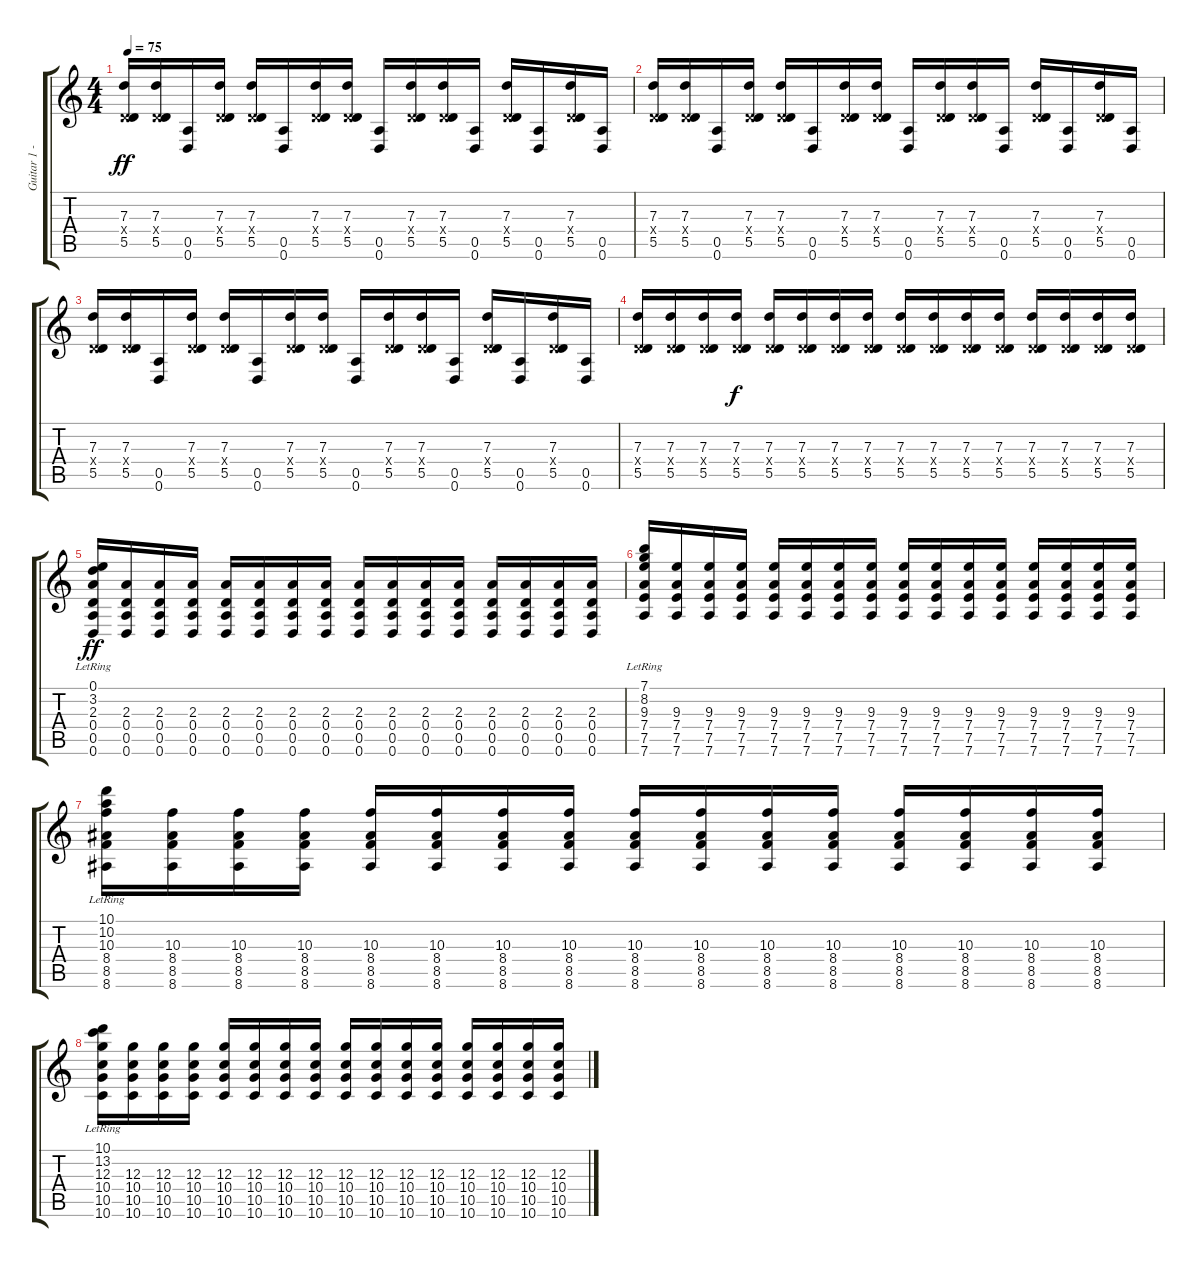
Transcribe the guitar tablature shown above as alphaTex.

\track ("Guitar 1 - Steve" "Guitar 1 -") {instrument distortionguitar}
\staff {score tabs}
\tuning (E4 B3 G3 D3 A2 D2) {hide}
\ts (4 4)
\tempo 75
\clef g2
\ks c
(7.3 0.4{x} 5.5).16{dy ff} (7.3 0.4{x} 5.5).16 (0.5 0.6).16 (7.3 0.4{x} 5.5).16 (7.3 0.4{x} 5.5).16 (0.5 0.6).16 (7.3 0.4{x} 5.5).16 (7.3 0.4{x} 5.5).16 (0.5 0.6).16 (7.3 0.4{x} 5.5).16 (7.3 0.4{x} 5.5).16 (0.5 0.6).16 (7.3 0.4{x} 5.5).16 (0.5 0.6).16 (7.3 0.4{x} 5.5).16 (0.5 0.6).16 |
(7.3 0.4{x} 5.5).16 (7.3 0.4{x} 5.5).16 (0.5 0.6).16 (7.3 0.4{x} 5.5).16 (7.3 0.4{x} 5.5).16 (0.5 0.6).16 (7.3 0.4{x} 5.5).16 (7.3 0.4{x} 5.5).16 (0.5 0.6).16 (7.3 0.4{x} 5.5).16 (7.3 0.4{x} 5.5).16 (0.5 0.6).16 (7.3 0.4{x} 5.5).16 (0.5 0.6).16 (7.3 0.4{x} 5.5).16 (0.5 0.6).16 |
(7.3 0.4{x} 5.5).16 (7.3 0.4{x} 5.5).16 (0.5 0.6).16 (7.3 0.4{x} 5.5).16 (7.3 0.4{x} 5.5).16 (0.5 0.6).16 (7.3 0.4{x} 5.5).16 (7.3 0.4{x} 5.5).16 (0.5 0.6).16 (7.3 0.4{x} 5.5).16 (7.3 0.4{x} 5.5).16 (0.5 0.6).16 (7.3 0.4{x} 5.5).16 (0.5 0.6).16 (7.3 0.4{x} 5.5).16 (0.5 0.6).16 |
(7.3 0.4{x} 5.5).16 (7.3 0.4{x} 5.5).16 (7.3 0.4{x} 5.5).16 (7.3 0.4{x} 5.5).16{dy f} (7.3 0.4{x} 5.5).16 (7.3 0.4{x} 5.5).16 (7.3 0.4{x} 5.5).16 (7.3 0.4{x} 5.5).16 (7.3 0.4{x} 5.5).16 (7.3 0.4{x} 5.5).16 (7.3 0.4{x} 5.5).16 (7.3 0.4{x} 5.5).16 (7.3 0.4{x} 5.5).16 (7.3 0.4{x} 5.5).16 (7.3 0.4{x} 5.5).16 (7.3 0.4{x} 5.5).16 |
(0.1{lr} 3.2{lr} 2.3 0.4 0.5 0.6).16{dy ff} (2.3 0.4 0.5 0.6).16 (2.3 0.4 0.5 0.6).16 (2.3 0.4 0.5 0.6).16 (2.3 0.4 0.5 0.6).16 (2.3 0.4 0.5 0.6).16 (2.3 0.4 0.5 0.6).16 (2.3 0.4 0.5 0.6).16 (2.3 0.4 0.5 0.6).16 (2.3 0.4 0.5 0.6).16 (2.3 0.4 0.5 0.6).16 (2.3 0.4 0.5 0.6).16 (2.3 0.4 0.5 0.6).16 (2.3 0.4 0.5 0.6).16 (2.3 0.4 0.5 0.6).16 (2.3 0.4 0.5 0.6).16 |
(7.1{lr} 8.2{lr} 9.3 7.4 7.5 7.6).16 (9.3 7.4 7.5 7.6).16 (9.3 7.4 7.5 7.6).16 (9.3 7.4 7.5 7.6).16 (9.3 7.4 7.5 7.6).16 (9.3 7.4 7.5 7.6).16 (9.3 7.4 7.5 7.6).16 (9.3 7.4 7.5 7.6).16 (9.3 7.4 7.5 7.6).16 (9.3 7.4 7.5 7.6).16 (9.3 7.4 7.5 7.6).16 (9.3 7.4 7.5 7.6).16 (9.3 7.4 7.5 7.6).16 (9.3 7.4 7.5 7.6).16 (9.3 7.4 7.5 7.6).16 (9.3 7.4 7.5 7.6).16 |
(10.1{lr} 10.2{lr} 10.3 8.4 8.5 8.6).16 (10.3 8.4 8.5 8.6).16 (10.3 8.4 8.5 8.6).16 (10.3 8.4 8.5 8.6).16 (10.3 8.4 8.5 8.6).16 (10.3 8.4 8.5 8.6).16 (10.3 8.4 8.5 8.6).16 (10.3 8.4 8.5 8.6).16 (10.3 8.4 8.5 8.6).16 (10.3 8.4 8.5 8.6).16 (10.3 8.4 8.5 8.6).16 (10.3 8.4 8.5 8.6).16 (10.3 8.4 8.5 8.6).16 (10.3 8.4 8.5 8.6).16 (10.3 8.4 8.5 8.6).16 (10.3 8.4 8.5 8.6).16 |
(10.1{lr} 13.2{lr} 12.3 10.4 10.5 10.6).16 (12.3 10.4 10.5 10.6).16 (12.3 10.4 10.5 10.6).16 (12.3 10.4 10.5 10.6).16 (12.3 10.4 10.5 10.6).16 (12.3 10.4 10.5 10.6).16 (12.3 10.4 10.5 10.6).16 (12.3 10.4 10.5 10.6).16 (12.3 10.4 10.5 10.6).16 (12.3 10.4 10.5 10.6).16 (12.3 10.4 10.5 10.6).16 (12.3 10.4 10.5 10.6).16 (12.3 10.4 10.5 10.6).16 (12.3 10.4 10.5 10.6).16 (12.3 10.4 10.5 10.6).16 (12.3 10.4 10.5 10.6).16
